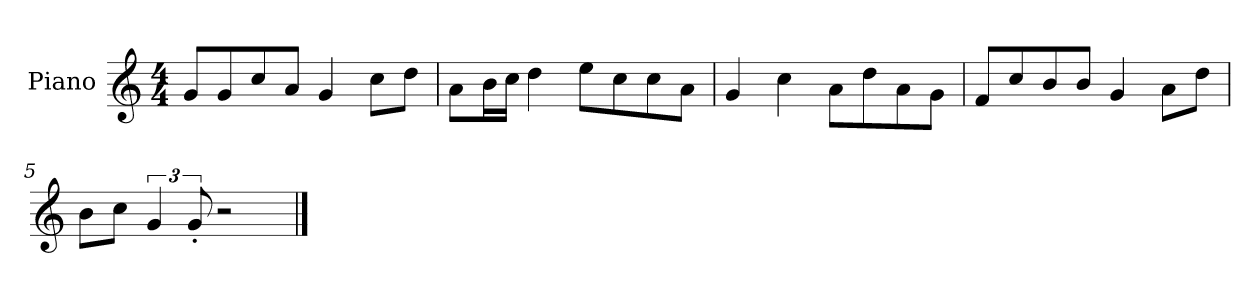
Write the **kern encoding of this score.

**kern
*part1
*staff1
*I"Piano
*I'P-no
*clefG2
*k[]
*M4/4
*MM90
=1
8g/L
8g/
8cc/
8a/J
4g/
8cc\L
8dd\J
=2
8a\L
16b\L
16cc\JJ
4dd\
8ee\L
8cc\
8cc\
8a\J
=3
4g/
4cc\
8a\L
8dd\
8a\
8g\J
=4
8f/L
8cc/
8b/
8b/J
4g/
8a\L
8dd\J
=5
8b\L
8cc\J
6g/
12g'/
2r
==
*-
